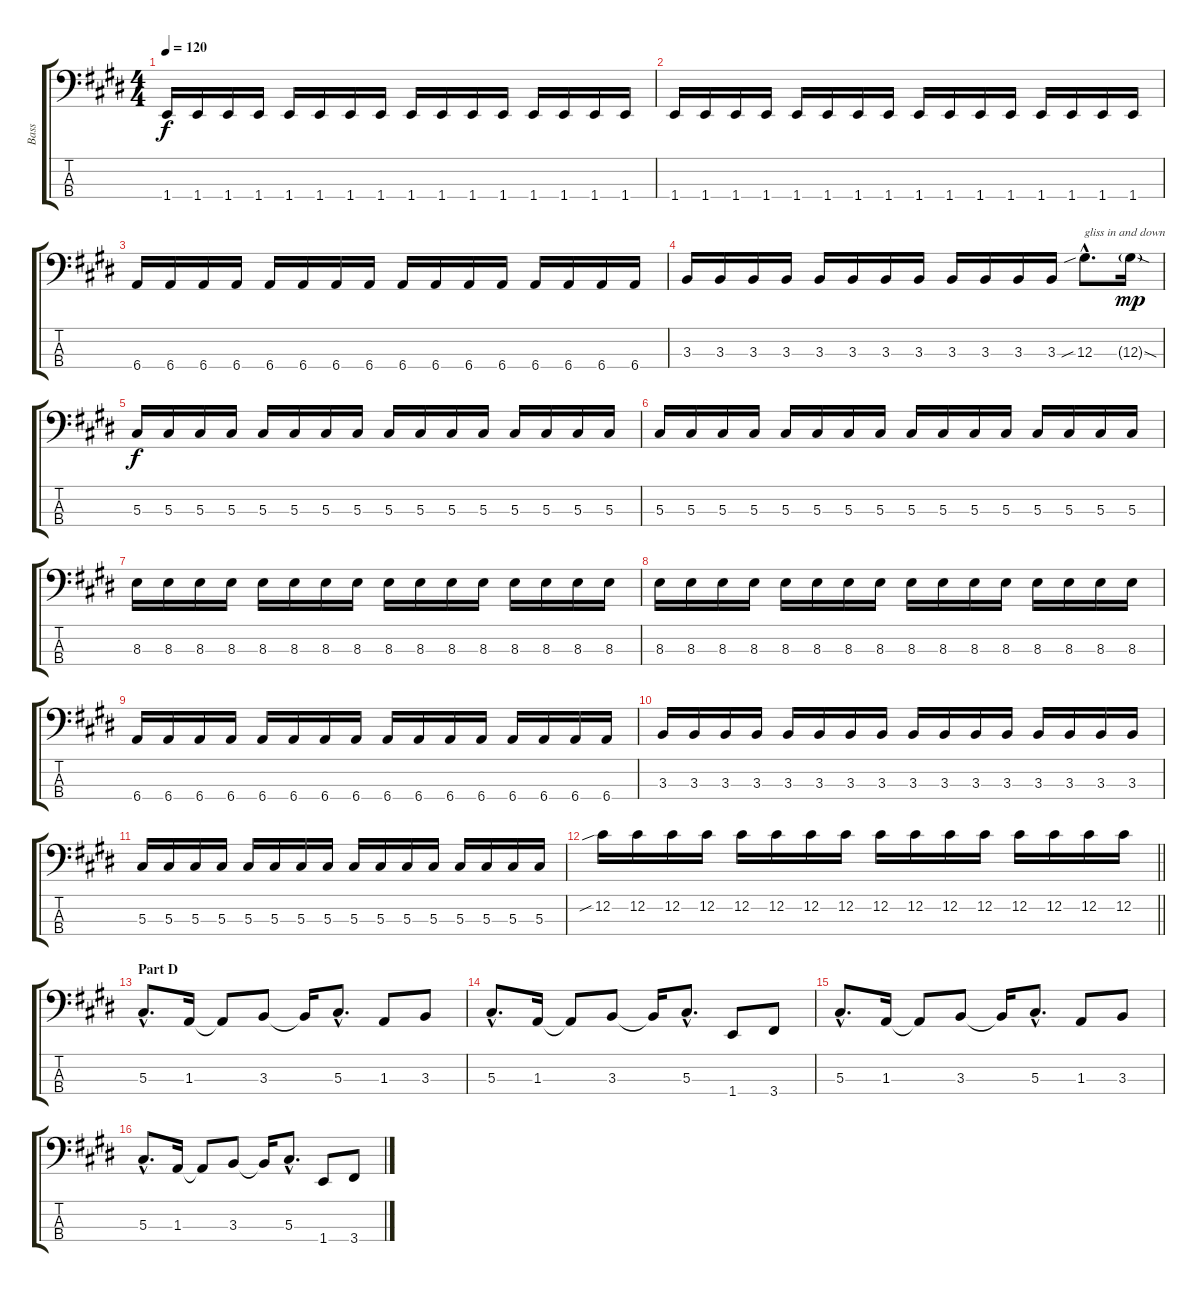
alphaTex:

\track ("Bass" "Bass") {instrument electricbasspick}
\staff {score tabs}
\tuning (Gb2 Db2 Ab1 Eb1) {hide}
\ts (4 4)
\tempo 120
\clef f4
\ks e
1.4.16{dy f} 1.4.16 1.4.16 1.4.16 1.4.16 1.4.16 1.4.16 1.4.16 1.4.16 1.4.16 1.4.16 1.4.16 1.4.16 1.4.16 1.4.16 1.4.16 |
1.4.16 1.4.16 1.4.16 1.4.16 1.4.16 1.4.16 1.4.16 1.4.16 1.4.16 1.4.16 1.4.16 1.4.16 1.4.16 1.4.16 1.4.16 1.4.16 |
6.4.16 6.4.16 6.4.16 6.4.16 6.4.16 6.4.16 6.4.16 6.4.16 6.4.16 6.4.16 6.4.16 6.4.16 6.4.16 6.4.16 6.4.16 6.4.16 |
3.3.16 3.3.16 3.3.16 3.3.16 3.3.16 3.3.16 3.3.16 3.3.16 3.3.16 3.3.16 3.3.16 3.3.16 12.3{sib hac}.8{d txt "gliss in and down"} 12.3{sod g}.16{dy mp} |
5.3.16{dy f} 5.3.16 5.3.16 5.3.16 5.3.16 5.3.16 5.3.16 5.3.16 5.3.16 5.3.16 5.3.16 5.3.16 5.3.16 5.3.16 5.3.16 5.3.16 |
5.3.16 5.3.16 5.3.16 5.3.16 5.3.16 5.3.16 5.3.16 5.3.16 5.3.16 5.3.16 5.3.16 5.3.16 5.3.16 5.3.16 5.3.16 5.3.16 |
8.3.16 8.3.16 8.3.16 8.3.16 8.3.16 8.3.16 8.3.16 8.3.16 8.3.16 8.3.16 8.3.16 8.3.16 8.3.16 8.3.16 8.3.16 8.3.16 |
8.3.16 8.3.16 8.3.16 8.3.16 8.3.16 8.3.16 8.3.16 8.3.16 8.3.16 8.3.16 8.3.16 8.3.16 8.3.16 8.3.16 8.3.16 8.3.16 |
6.4.16 6.4.16 6.4.16 6.4.16 6.4.16 6.4.16 6.4.16 6.4.16 6.4.16 6.4.16 6.4.16 6.4.16 6.4.16 6.4.16 6.4.16 6.4.16 |
3.3.16 3.3.16 3.3.16 3.3.16 3.3.16 3.3.16 3.3.16 3.3.16 3.3.16 3.3.16 3.3.16 3.3.16 3.3.16 3.3.16 3.3.16 3.3.16 |
5.3.16 5.3.16 5.3.16 5.3.16 5.3.16 5.3.16 5.3.16 5.3.16 5.3.16 5.3.16 5.3.16 5.3.16 5.3.16 5.3.16 5.3.16 5.3.16 |
\barLineRight lightlight
12.2{sib}.16 12.2.16 12.2.16 12.2.16 12.2.16 12.2.16 12.2.16 12.2.16 12.2.16 12.2.16 12.2.16 12.2.16 12.2.16 12.2.16 12.2.16 12.2.16 |
\section ("" "Part D")
5.3{hac}.8{d} 1.3.16 1.3{t}.8 3.3.8 3.3{t}.16 5.3{hac}.8{d} 1.3.8 3.3.8 |
5.3{hac}.8{d} 1.3.16 1.3{t}.8 3.3.8 3.3{t}.16 5.3{hac}.8{d} 1.4.8 3.4.8 |
5.3{hac}.8{d} 1.3.16 1.3{t}.8 3.3.8 3.3{t}.16 5.3{hac}.8{d} 1.3.8 3.3.8 |
5.3{hac}.8{d} 1.3.16 1.3{t}.8 3.3.8 3.3{t}.16 5.3{hac}.8{d} 1.4.8 3.4.8
